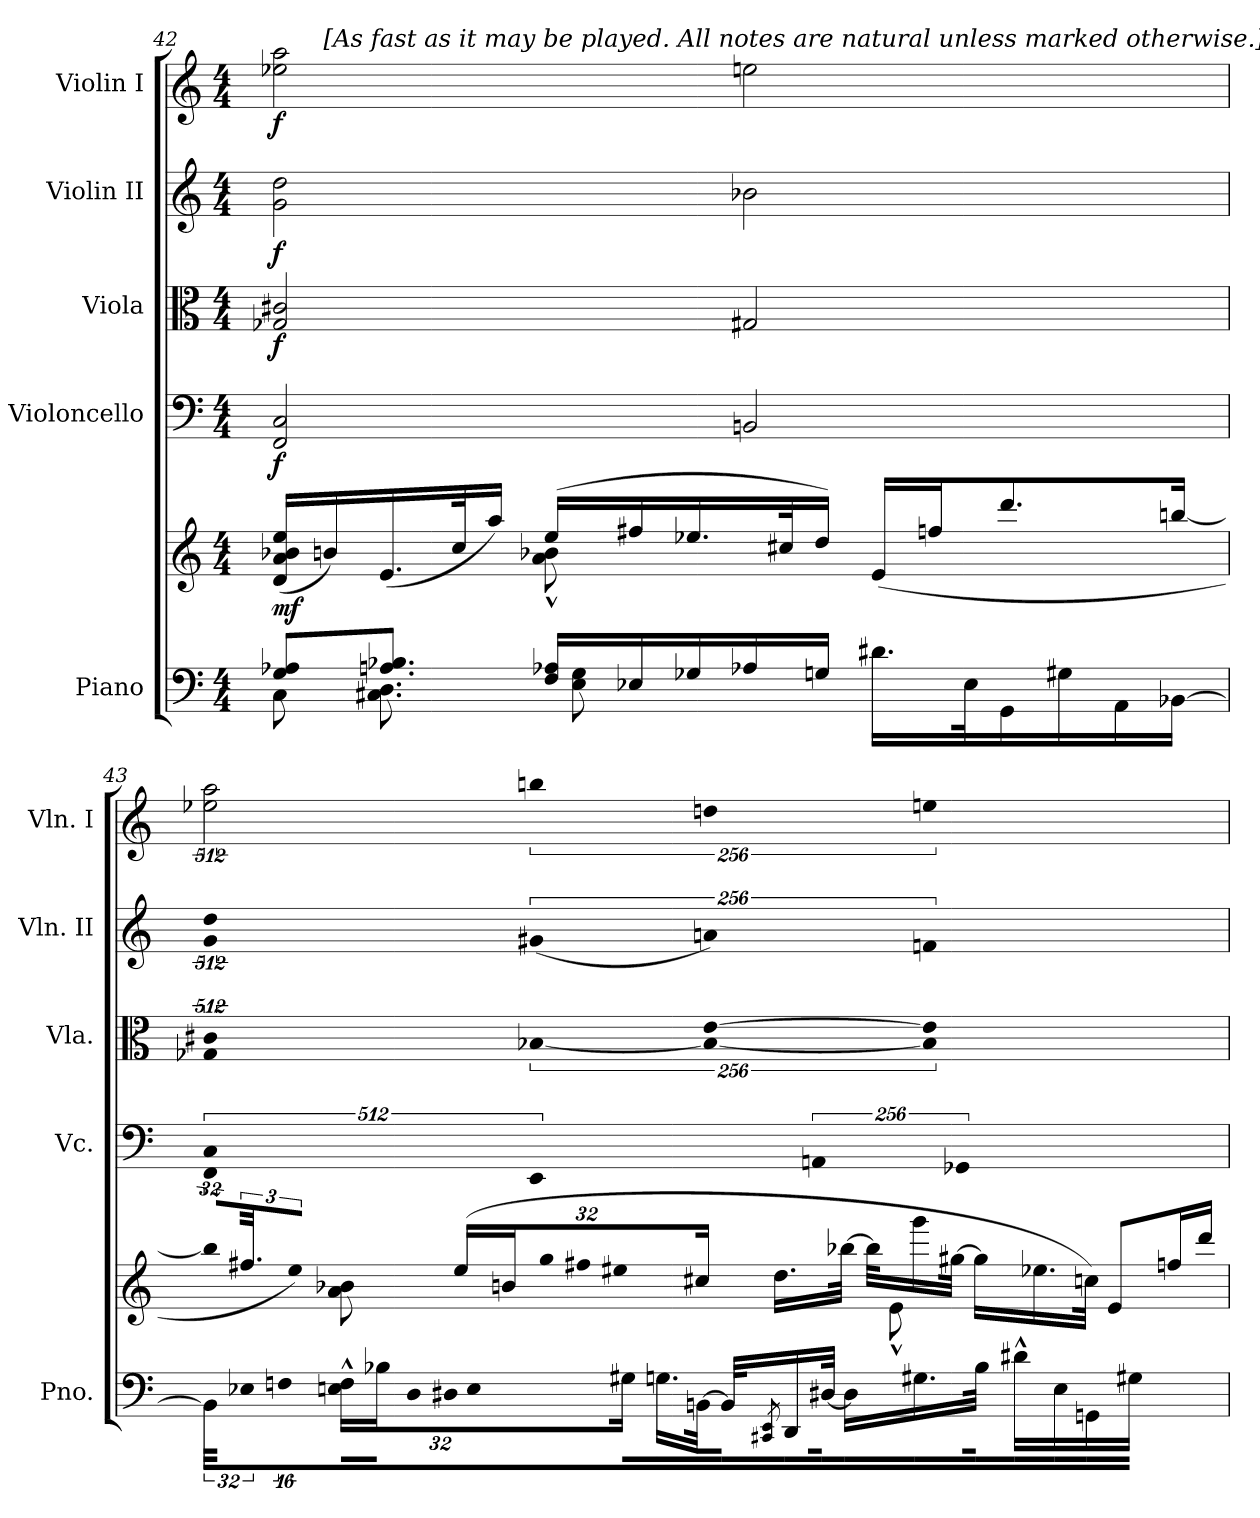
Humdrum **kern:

**kern	**kern	**dynam	**kern	**dynam	**kern	**dynam	**kern	**dynam	**kern	**dynam
*part5	*part5	*part5	*part4	*part4	*part3	*part3	*part2	*part2	*part1	*part1
*staff6	*staff5	*staff5/6	*staff4	*staff4	*staff3	*staff3	*staff2	*staff2	*staff1	*staff1
*I"Piano	*	*	*I"Violoncello	*	*I"Viola	*	*I"Violin II	*	*I"Violin I	*
*I'Pno.	*	*	*I'Vc.	*	*I'Vla.	*	*I'Vln. II	*	*I'Vln. I	*
!!LO:PB:g=z
*clefF4	*clefG2	*	*clefF4	*	*clefC3	*	*clefG2	*	*clefG2	*
*k[]	*k[]	*	*k[]	*	*k[]	*	*k[]	*	*k[]	*
*C:	*C:	*	*C:	*	*C:	*	*C:	*	*C:	*
*M4/4	*M4/4	*	*M4/4	*	*M4/4	*	*M4/4	*	*M4/4	*
=42	=42	=42	=42	=42	=42	=42	=42	=42	=42	=42
*^	*^	*	*	*	*	*	*	*	*	*
!	!	!	!	!	!	!	!	!	!	!	!LO:TX:a:B:t=42	!
!	!	!	!	!	!	!	!	!	!	!	!LO:TX:a:cj:t=H	!
*	*	*	*	*	*	*	*	*	*	*	*^	*
8Gi/ 8A-XiL	8Ci\	(16di/ 16ai 16b-Xi 16eeiLL	16ryy	mf	2FFi/ 2Ci	f	2G-Xi/ 2c#Xi	f	2gi\ 2ddi	f	2ee-Xi\ 2aai	16ryy	f
*	*	*v	*v	*	*	*	*	*	*	*	*	*	*
*	*	*	*	*	*	*	*	*	*	*MM120	*	*
*	*	*^	*	*	*	*	*	*	*	*	*	*
!	!	!	!	!	!	!	!	!	!	!	!	!LO:TX:a:B:t=[As fast as it may be played. All notes are natural unless marked otherwise.]	!
*	*	*v	*v	*	*	*	*	*	*	*	*	*	*
.	.	16bni/)	.	.	.	.	.	.	.	.	2...ryy	.
8.Ani/ 8.B-XiJ	8.C#Xi\ 8.Di	(16.ei/	.	.	.	.	.	.	.	.	.	.
.	.	32cci/k	.	.	.	.	.	.	.	.	.	.
.	.	16aai/JJ)	.	.	.	.	.	.	.	.	.	.
*	*	*^	*	*	*	*	*	*	*	*	*	*
16Fi/ 16A-XiLL	8Ei\ 8Gi	(16eei/LL	8ai\^^ 8b-Xi^^	.	.	.	.	.	.	.	.	.	.
16E-Xi/	.	16ff#Xi/	.	.	.	.	.	.	.	.	.	.	.
16G-Xi/	2ryy	16.ee-Xi/	2ryy	.	.	.	.	.	.	.	.	.	.
16A-Xi/	.	.	.	.	2BBni/	.	2G#Xi/	.	2b-Xi\	.	2eeni\	.	.
.	.	32cc#Xi/k	.	.	.	.	.	.	.	.	.	.	.
16Gni/JJ	.	16ddi/JJ)	.	.	.	.	.	.	.	.	.	.	.
16.d#Xi\LL	.	(16ei/LL	.	.	.	.	.	.	.	.	.	.	.
.	.	16ffni/J	.	.	.	.	.	.	.	.	.	.	.
32E-i\k	.	.	.	.	.	.	.	.	.	.	.	.	.
16GGi\	.	8.dddi/	.	.	.	.	.	.	.	.	.	.	.
16G#Xi\	.	.	.	.	.	.	.	.	.	.	.	.	.
16AAi\	.	.	.	.	.	.	.	.	.	.	.	.	.
[>16BB-Xi\JJ	16ryy	[>16bbni/Jk	16ryy	.	.	.	.	.	.	.	.	.	.
=43	=43	=43	=43	=43	=43	=43	=43	=43	=43	=43	=43	=43	=43
!	!	!	!	!	!	!	!	!	!	!	!LO:TX:a:B:t=43	!	!
!LO:N:vis=32	!	!LO:N:vis=32	!	!	!LO:N:vis=2	!	!LO:N:vis=2	!	!LO:N:vis=2	!	!LO:N:vis=2	!	!
*v	*v	*	*	*	*	*	*	*	*	*	*v	*v	*
1024%21BB-i\LLL]	1024%21bbi/LLL]	16ryy	.	1024%341FFi/ 1024%341Ci	.	1024%341G-Xi/ 1024%341c#Xi	.	1024%341gi\ 1024%341ddi	.	1024%341ee-Xi\ 1024%341aai	.
!LO:N:vis=32	!	!	!	!	!	!	!	!	!	!	!
1024%21E-Xi\	48.ff#Xi/	.	.	.	.	.	.	.	.	.	.
!LO:N:vis=32	!	!	!	!	!	!	!	!	!	!	!
512%11Fni\JJJ	.	.	.	.	.	.	.	.	.	.	.
!	!LO:N:vis=64	!	!	!	!	!	!	!	!	!	!
.	1024%11eei/JJJk)	.	.	.	.	.	.	.	.	.	.
16Eni\^^ 16Fi^^LL	(16eei/LL	8ai\ 8b-Xi	.	.	.	.	.	.	.	.	.
16B-Xi\	16bni/	.	.	.	.	.	.	.	.	.	.
!LO:N:vis=32	!LO:N:vis=32	!	!	!	!	!	!	!	!	!	!
1024%21Di\L	1024%21ggi/L	16ryy	.	.	.	.	.	.	.	.	.
!LO:N:vis=32	!LO:N:vis=32	!	!	!	!	!	!	!	!	!	!
1024%21D#Xi\	1024%21ff#Xi/	.	.	.	.	.	.	.	.	.	.
!LO:N:vis=32	!LO:N:vis=32	!	!	!	!	!	!	!	!	!	!
512%11Ei\J	512%11ee#Xi/J	.	.	.	.	.	.	.	.	.	.
*	*v	*v	*	*	*	*	*	*	*	*	*
16G#Xi\JJ	16cc#Xi/JJ	.	.	.	.	.	.	.	.	.
16.Gni\LL	16.ddi\LL	.	.	.	.	.	.	.	.	.
!	!	!	!LO:N:vis=2	!	!LO:N:vis=2	!	!LO:N:vis=2	!	!LO:N:vis=2	!
.	.	.	1024%341EEi/	.	[<1024%227B-Xi/	.	(1024%227g#Xi/	.	1024%227bbni\	.
[>32BBni\JJk	[>32bb-Xi\JJk	.	.	.	.	.	.	.	.	.
32BBi/KLL]	32bb-i\KLL]	.	.	.	.	.	.	.	.	.
8qCC#Xi/ 8qEEi	.	.	.	.	.	.	.	.	.	.
16DDi/	16gggi\	.	.	.	.	.	.	.	.	.
[>32D#Xi/JJk	[>32gg#Xi\JJk	.	.	.	.	.	.	.	.	.
!	!	!	!	!	!LO:N:vis=4	!	!LO:N:vis=4	!	!LO:N:vis=4	!
.	.	.	.	.	512%57B-i\_< [>512%57ei	.	512%57ani/)	.	512%57ddni\	.
16D#i\LL]	16gg#i\LL]	.	.	.	.	.	.	.	.	.
16.G#Xi\	16.ee-Xi\	.	.	.	.	.	.	.	.	.
!	!	!	!LO:N:vis=4	!	!LO:N:vis=2	!	!LO:N:vis=2	!	!LO:N:vis=2	!
.	.	.	1024%171AAni/	.	512%171B-i\] 512%171ei]	.	512%171fni/	.	512%171eeni\	.
32B-i\JJk	32ccni\JJk)	.	.	.	.	.	.	.	.	.
*	*^	*	*	*	*	*	*	*	*	*
16d#X^^i\LL	8ei/L	8e^^i\	.	.	.	.	.	.	.	.	.
16Ei\	.	.	.	.	.	.	.	.	.	.	.
!	!	!	!	!LO:N:vis=4	!	!	!	!	!	!	!
.	.	.	.	1024%171GG-Xi/	.	.	.	.	.	.	.
16GGni\	16ffni/L	8ryy	.	.	.	.	.	.	.	.	.
16G#Xi\JJ	[>16dddi/JJ	.	.	.	.	.	.	.	.	.	.
*	*v	*v	*	*	*	*	*	*	*	*	*
=	=	=	=	=	=	=	=	=	=	=
*-	*-	*-	*-	*-	*-	*-	*-	*-	*-	*-
